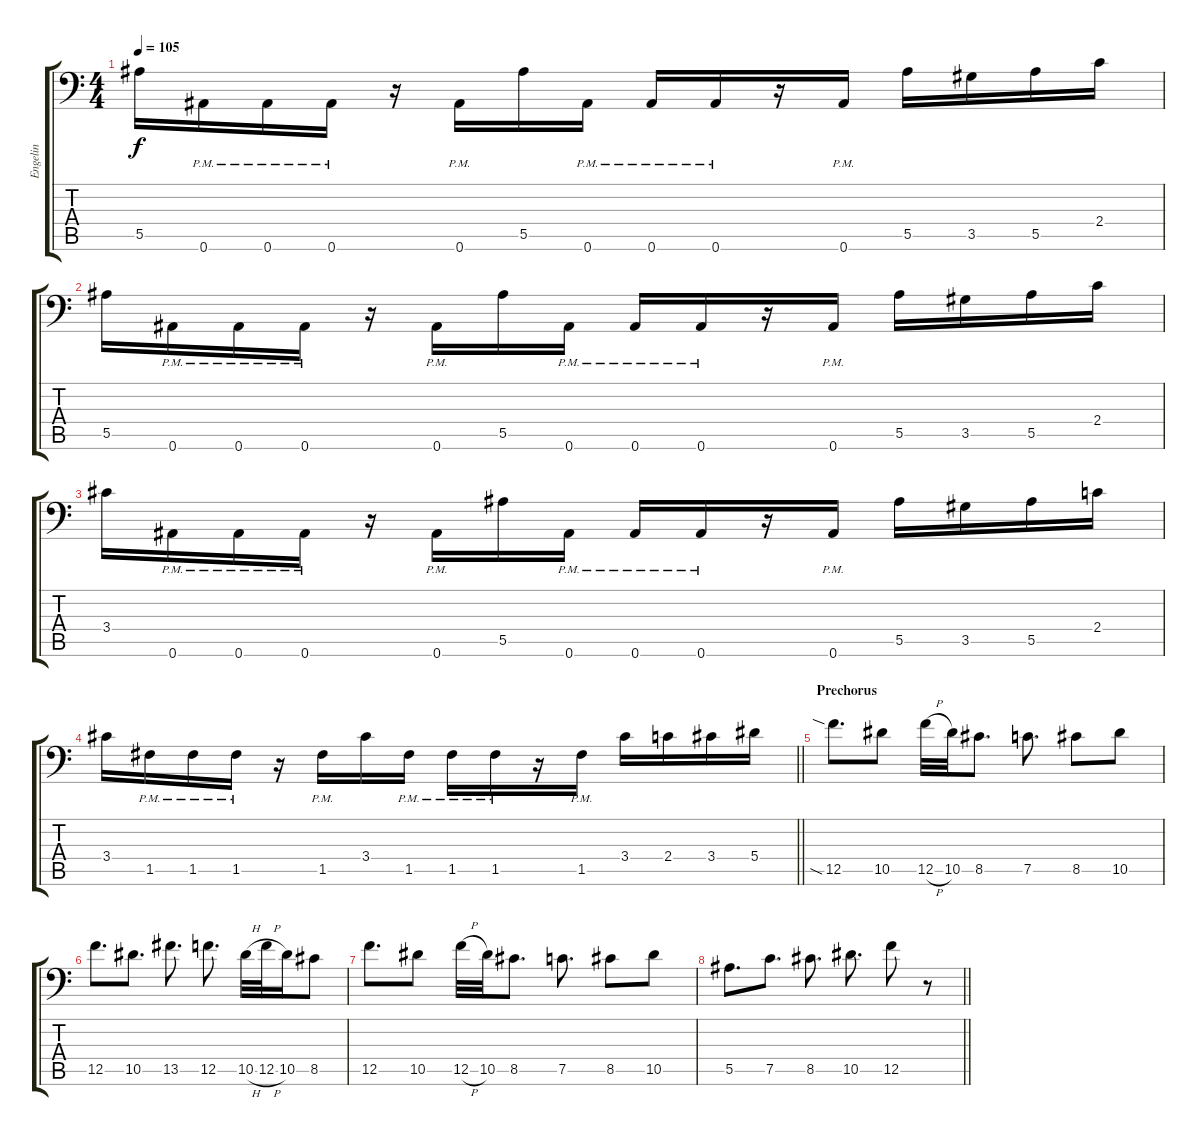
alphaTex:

\track ("Engelin" "Engelin") {instrument distortionguitar}
\staff {score tabs}
\tuning (C4 G3 Eb3 Bb2 F2 Bb1) {hide}
\ts (4 4)
\tempo 105
\clef f4
\ks c
5.5.16{dy f} 0.6{pm}.16 0.6{pm}.16 0.6{pm}.16 r.16 0.6{pm}.16 5.5.16 0.6{pm}.16 0.6{pm}.16 0.6{pm}.16 r.16 0.6{pm}.16 5.5.16 3.5.16 5.5.16 2.4.16 |
5.5.16 0.6{pm}.16 0.6{pm}.16 0.6{pm}.16 r.16 0.6{pm}.16 5.5.16 0.6{pm}.16 0.6{pm}.16 0.6{pm}.16 r.16 0.6{pm}.16 5.5.16 3.5.16 5.5.16 2.4.16 |
3.4.16 0.6{pm}.16 0.6{pm}.16 0.6{pm}.16 r.16 0.6{pm}.16 5.5.16 0.6{pm}.16 0.6{pm}.16 0.6{pm}.16 r.16 0.6{pm}.16 5.5.16 3.5.16 5.5.16 2.4.16 |
\barLineRight lightlight
3.4.16 1.5{pm}.16 1.5{pm}.16 1.5{pm}.16 r.16 1.5{pm}.16 3.4.16 1.5{pm}.16 1.5{pm}.16 1.5{pm}.16 r.16 1.5{pm}.16 3.4.16 2.4.16 3.4.16 5.4.16 |
\section ("" "Prechorus")
12.5{sia}.8{d} 10.5.8 12.5{h}.32 10.5.32 8.5.8{d} 7.5.8{d} 8.5.8 10.5.8 |
12.5.8{d} 10.5.8{d} 13.5.8{d} 12.5.8{d} 10.5{h}.32 12.5{h}.32 10.5.16 8.5.8 |
12.5.8{d} 10.5.8 12.5{h}.32 10.5.32 8.5.8{d} 7.5.8{d} 8.5.8 10.5.8 |
\barLineRight lightlight
5.5.8{d} 7.5.8{d} 8.5.8{d} 10.5.8{d} 12.5.8 r.8
